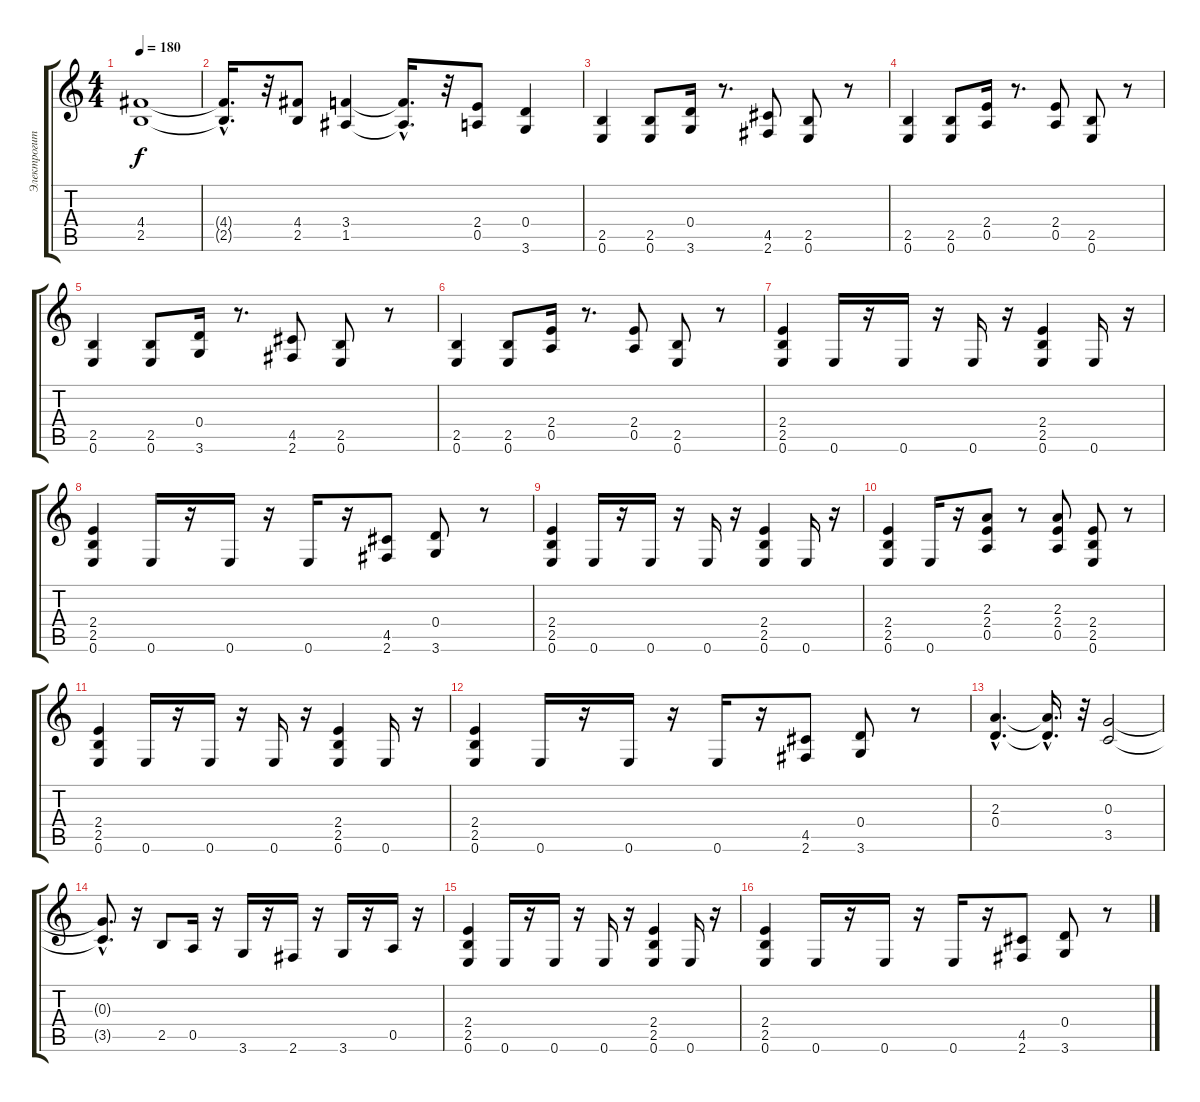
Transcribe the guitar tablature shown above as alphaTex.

\track ("Электрогитара" "Электрогит") {instrument distortionguitar}
\staff {score tabs}
\tuning (E4 B3 G3 D3 A2 E2) {hide}
\ts (4 4)
\tempo 180
\clef g2
\ks c
(4.4 2.5).1{dy f} |
(4.4{hac t} 2.5{hac t}).16{d} r.32 (4.4 2.5).8 (3.4 1.5).4 (3.4{hac t} 1.5{hac t}).16{d} r.32 (2.4 0.5).8 (0.4 3.6).4 |
(2.5 0.6).4 (2.5 0.6).8 (0.4 3.6).16 r.8{d} (4.5 2.6).8 (2.5 0.6).8 r.8 |
(2.5 0.6).4 (2.5 0.6).8 (2.4 0.5).16 r.8{d} (2.4 0.5).8 (2.5 0.6).8 r.8 |
(2.5 0.6).4 (2.5 0.6).8 (0.4 3.6).16 r.8{d} (4.5 2.6).8 (2.5 0.6).8 r.8 |
(2.5 0.6).4 (2.5 0.6).8 (2.4 0.5).16 r.8{d} (2.4 0.5).8 (2.5 0.6).8 r.8 |
(2.4 2.5 0.6).4 0.6.16 r.16 0.6.16 r.16 0.6.16 r.16 (2.4 2.5 0.6).4 0.6.16 r.16 |
(2.4 2.5 0.6).4 0.6.16 r.16 0.6.16 r.16 0.6.16 r.16 (4.5 2.6).8 (0.4 3.6).8 r.8 |
(2.4 2.5 0.6).4 0.6.16 r.16 0.6.16 r.16 0.6.16 r.16 (2.4 2.5 0.6).4 0.6.16 r.16 |
(2.4 2.5 0.6).4 0.6.16 r.16 (2.3 2.4 0.5).8 r.8 (2.3 2.4 0.5).8 (2.4 2.5 0.6).8 r.8 |
(2.4 2.5 0.6).4 0.6.16 r.16 0.6.16 r.16 0.6.16 r.16 (2.4 2.5 0.6).4 0.6.16 r.16 |
(2.4 2.5 0.6).4 0.6.16 r.16 0.6.16 r.16 0.6.16 r.16 (4.5 2.6).8 (0.4 3.6).8 r.8 |
(2.3{hac} 0.4{hac}).4{d} (2.3{hac t} 0.4{hac t}).16{d} r.32 (0.3 3.5).2 |
(0.3{hac t} 3.5{hac t}).8{d} r.16 2.5.8 0.5.16 r.16 3.6.16 r.16 2.6.16 r.16 3.6.16 r.16 0.5.16 r.16 |
(2.4 2.5 0.6).4 0.6.16 r.16 0.6.16 r.16 0.6.16 r.16 (2.4 2.5 0.6).4 0.6.16 r.16 |
(2.4 2.5 0.6).4 0.6.16 r.16 0.6.16 r.16 0.6.16 r.16 (4.5 2.6).8 (0.4 3.6).8 r.8
